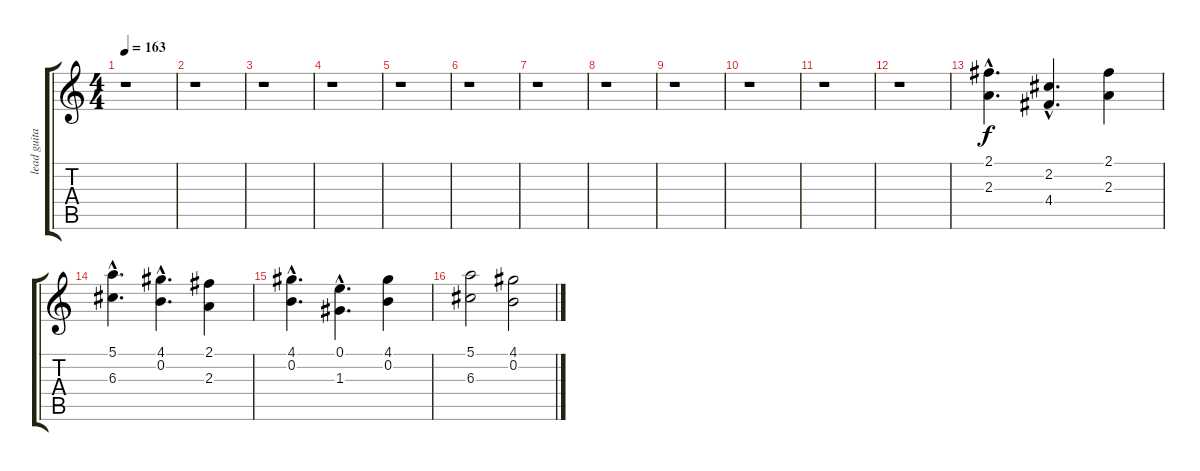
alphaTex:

\track ("lead guitar" "lead guita") {instrument distortionguitar}
\staff {score tabs}
\tuning (E4 B3 G3 D3 A2 E2) {hide}
\ts (4 4)
\tempo 163
\clef g2
\ks c
r.1{dy f} |
r.1 |
r.1 |
r.1 |
r.1 |
r.1 |
r.1 |
r.1 |
r.1 |
r.1 |
r.1 |
r.1 |
(2.1{hac} 2.3{hac}).4{d} (2.2{hac} 4.4{hac}).4{d} (2.1 2.3).4 |
(5.1{hac} 6.3{hac}).4{d} (4.1{hac} 0.2{hac}).4{d} (2.1 2.3).4 |
(4.1{hac} 0.2{hac}).4{d} (0.1{hac} 1.3{hac}).4{d} (4.1 0.2).4 |
(5.1 6.3).2 (4.1 0.2).2
